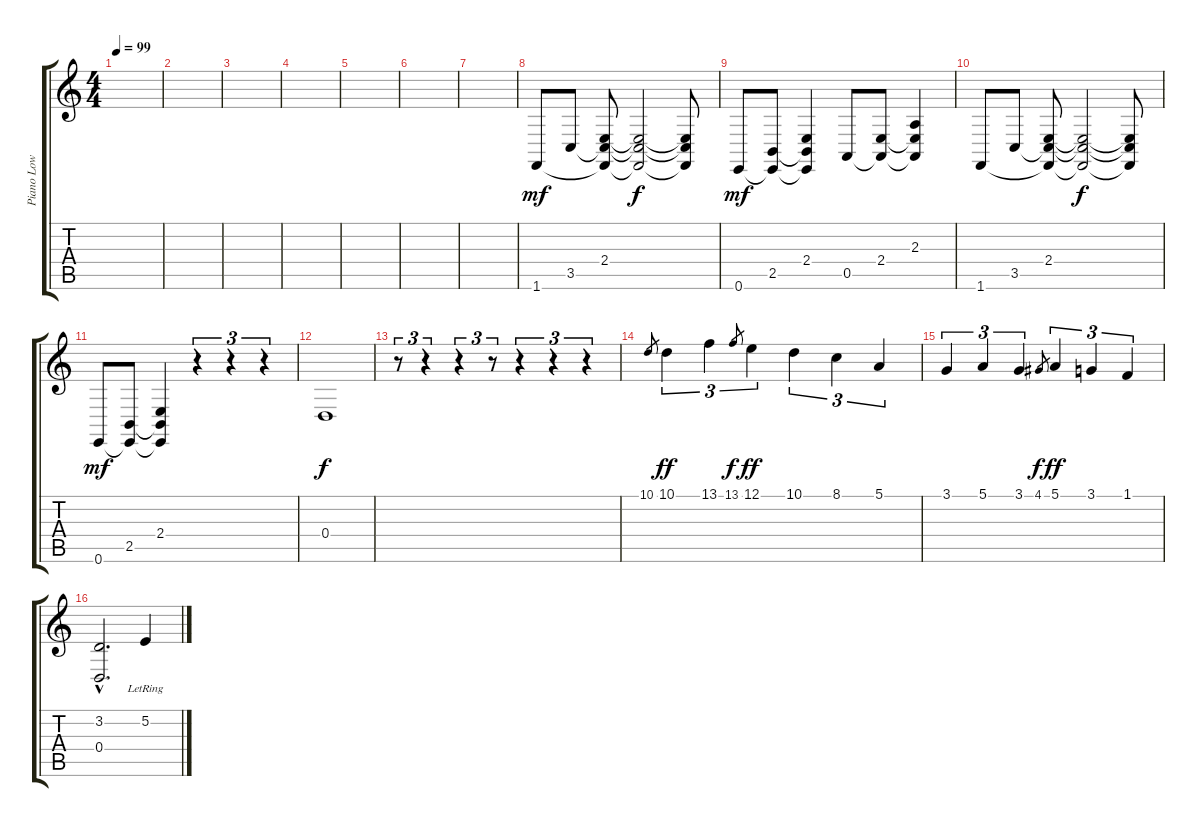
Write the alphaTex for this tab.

\track ("Piano Low" "Piano Low") {instrument brightacousticpiano}
\staff {score tabs}
\tuning (E4 B3 G3 D3 A2 E2) {hide}
\ts (4 4)
\tempo 99
\clef g2
\ks c
|
|
|
|
|
|
|
1.6.8{dy mf} 3.5.8 (2.4 3.5{t} 1.6{t}).8 (2.4{t} 3.5{t} 1.6{t}).2{dy f} (2.4{t} 3.5{t} 1.6{t}).8 |
0.6.8{dy mf} (2.5 0.6{t}).8 (2.4 2.5{t} 0.6{t}).4 0.5.8 (2.4 0.5{t}).8 (2.3 2.4{t} 0.5{t}).4 |
1.6.8 3.5.8 (2.4 3.5{t} 1.6{t}).8 (2.4{t} 3.5{t} 1.6{t}).2{dy f} (2.4{t} 3.5{t} 1.6{t}).8 |
0.6.8{dy mf} (2.5 0.6{t}).8 (2.4 2.5{t} 0.6{t}).4 r.4{tu (3 2)} r.4{tu (3 2)} r.4{tu (3 2)} |
0.4.1{dy f} |
r.8{tu (3 2)} r.4{tu (3 2)} r.4{tu (3 2)} r.8{tu (3 2)} r.4{tu (3 2)} r.4{tu (3 2) volume 0} r.4{tu (3 2) volume 13} |
10.1.8{gr} 10.1.4{tu (3 2) dy ff} 13.1.4{tu (3 2)} 13.1.8{gr dy f} 12.1.4{tu (3 2) dy ff} 10.1.4{tu (3 2)} 8.1.4{tu (3 2)} 5.1.4{tu (3 2)} |
3.1.4{tu (3 2)} 5.1.4{tu (3 2)} 3.1.4{tu (3 2)} 4.1.8{gr dy f} 5.1.4{tu (3 2) dy ff} 3.1.4{tu (3 2)} 1.1.4{tu (3 2)} |
(3.2{hac} 0.4{hac}).2{d} 5.2{lr}.4
